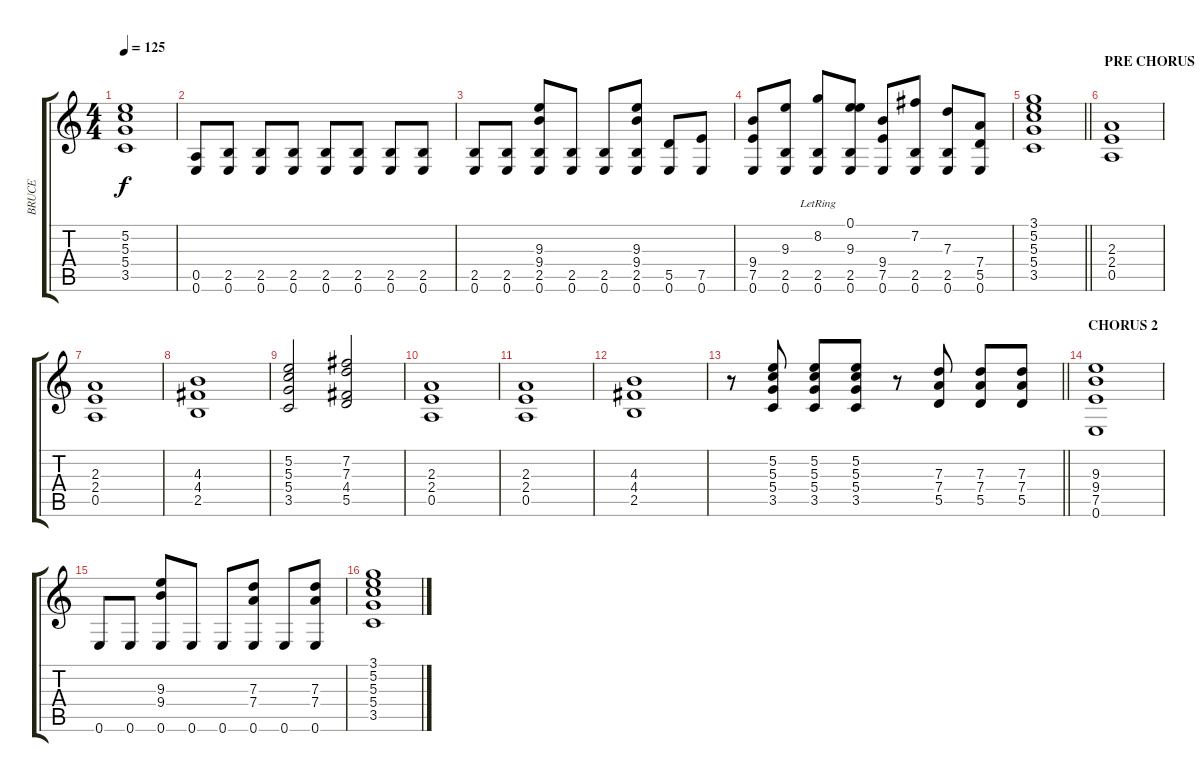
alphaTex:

\track ("BRUCE " "BRUCE ") {instrument distortionguitar}
\staff {score tabs}
\tuning (E4 B3 G3 D3 A2 E2) {hide}
\ts (4 4)
\tempo 125
\clef g2
\ks c
(5.2 5.3 5.4 3.5).1{dy f} |
(0.5 0.6).8 (2.5 0.6).8 (2.5 0.6).8 (2.5 0.6).8 (2.5 0.6).8 (2.5 0.6).8 (2.5 0.6).8 (2.5 0.6).8 |
(2.5 0.6).8 (2.5 0.6).8 (9.3 9.4 2.5 0.6).8 (2.5 0.6).8 (2.5 0.6).8 (9.3 9.4 2.5 0.6).8 (5.5 0.6).8 (7.5 0.6).8 |
(9.4 7.5 0.6).8 (9.3 2.5 0.6).8 (8.2{lr} 2.5 0.6).8 (0.1 9.3 2.5 0.6).8 (9.4 7.5 0.6).8 (7.2 2.5 0.6).8 (7.3 2.5 0.6).8 (7.4 5.5 0.6).8 |
\barLineRight lightlight
(3.1 5.2 5.3 5.4 3.5).1 |
\section ("" "PRE CHORUS")
(2.3 2.4 0.5).1 |
(2.3 2.4 0.5).1 |
(4.3 4.4 2.5).1 |
(5.2 5.3 5.4 3.5).2 (7.2 7.3 4.4 5.5).2 |
(2.3 2.4 0.5).1 |
(2.3 2.4 0.5).1 |
(4.3 4.4 2.5).1 |
\barLineRight lightlight
r.8 (5.2 5.3 5.4 3.5).8 (5.2 5.3 5.4 3.5).8 (5.2 5.3 5.4 3.5).8 r.8 (7.3 7.4 5.5).8 (7.3 7.4 5.5).8 (7.3 7.4 5.5).8 |
\section ("" "CHORUS 2")
(9.3 9.4 7.5 0.6).1 |
0.6.8 0.6.8 (9.3 9.4 0.6).8 0.6.8 0.6.8 (7.3 7.4 0.6).8 0.6.8 (7.3 7.4 0.6).8 |
(3.1 5.2 5.3 5.4 3.5).1
